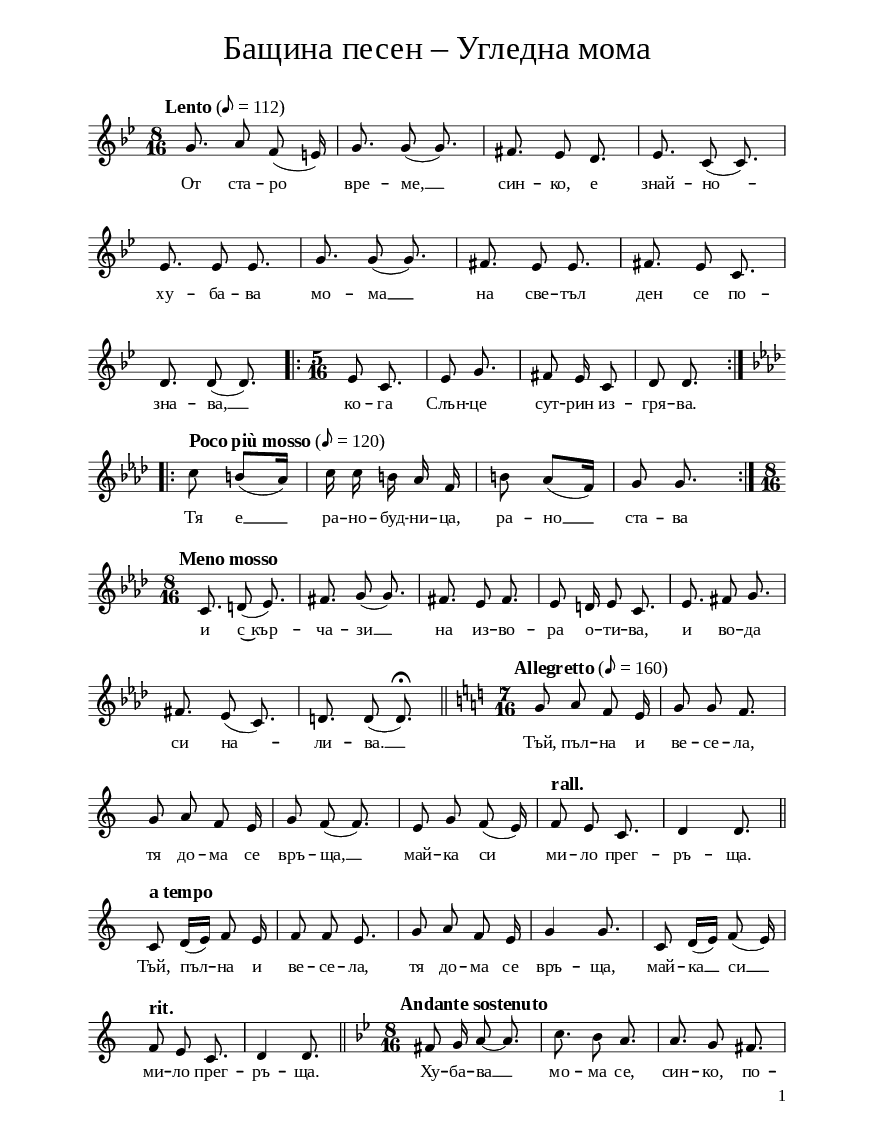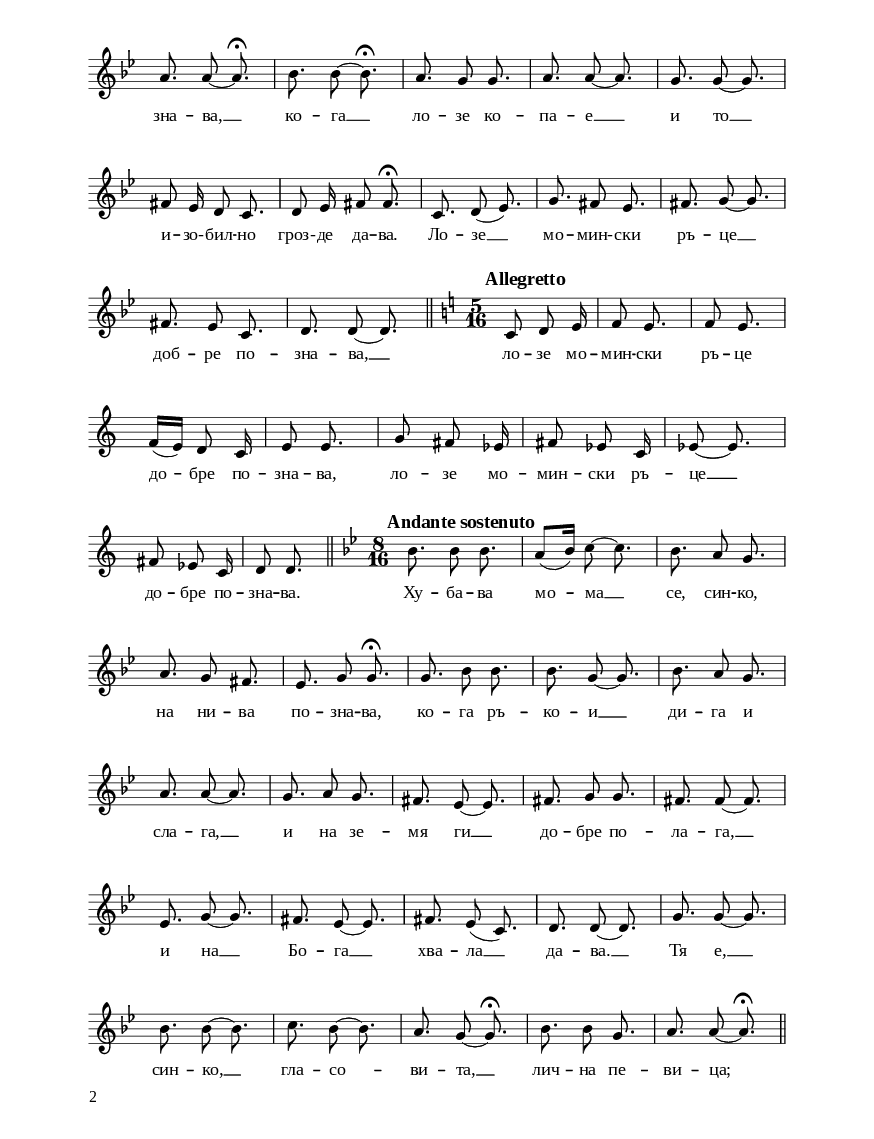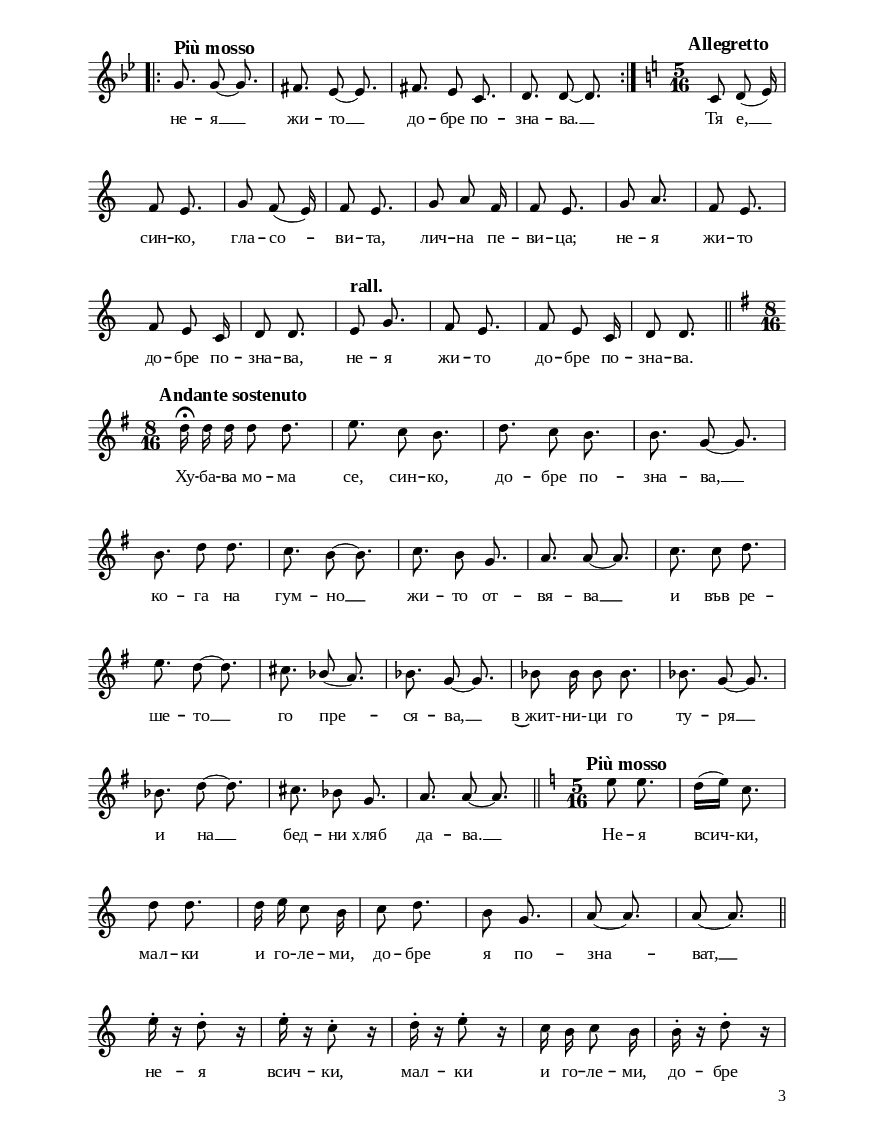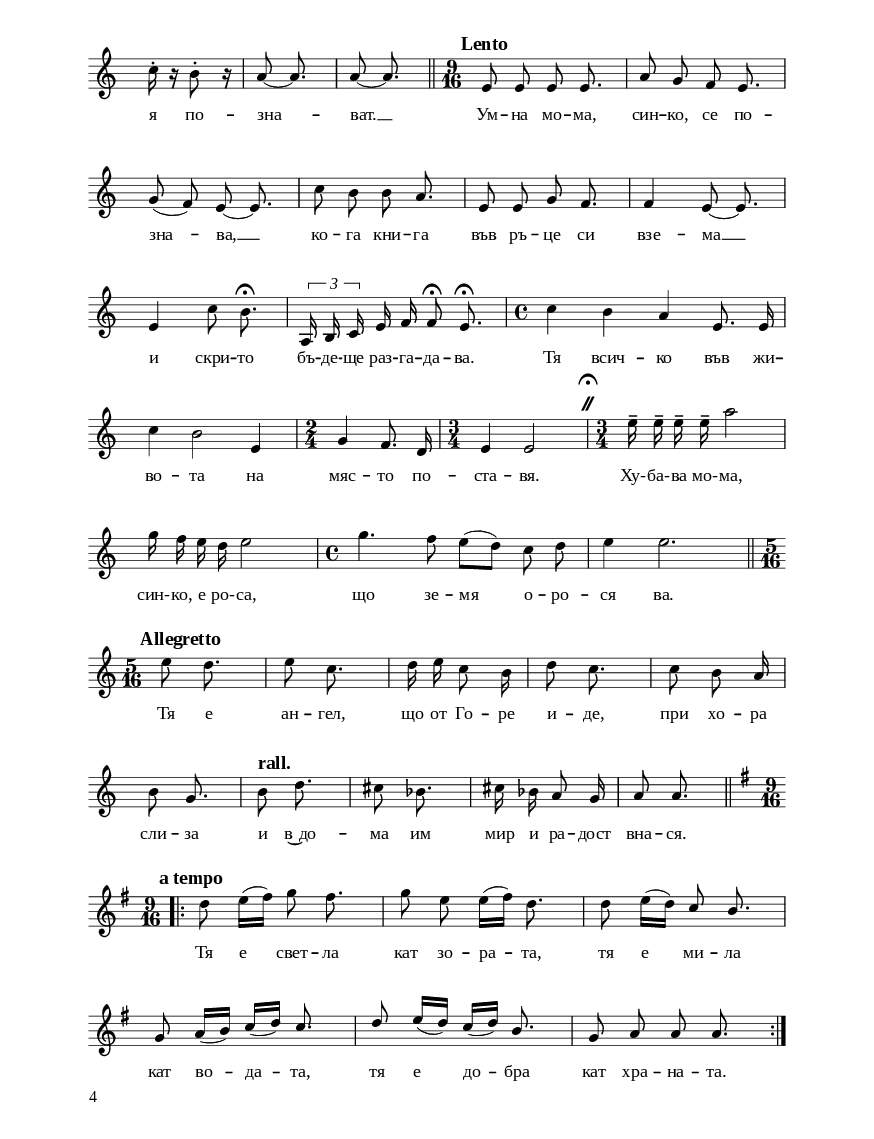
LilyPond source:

\version "2.24.3"

% include paper part and global functions
\include "include/globals.ily"
\bookpart {
  \label #'ref138
  \tocItem \markup "Бащина песен – Угледна мома"
  \paper {
    print-all-headers = ##t
    print-page-number = ##t
    print-first-page-number = ##t

    % put page numbers on the bottom
    oddHeaderMarkup = \markup ""
    evenHeaderMarkup = \markup ""
    oddFooterMarkup = \markup
    \fill-line {
      ""
      \if \should-print-page-number \fromproperty #'page:page-number-string
    }
    evenFooterMarkup = \markup
    \fill-line {
      \if \should-print-page-number \fromproperty #'page:page-number-string
      ""
    }

    left-margin = 1.5\cm
    right-margin = 1.5\cm
    top-margin = 1.6\cm
    bottom-margin = 1.2\cm
    ragged-bottom = ##t % do not spread the staves to fill the whole vertical space

    % change distance between staves
    system-system-spacing =
    #'((basic-distance . 11.5)
       (minimum-distance . 6)
       (padding . 1)
       (stretchability . 12))
  }
  \score {
    \include "include/score-layout.ily"

    \new Voice  \relative c' {
      \clef treble
      \key g \minor
      \time 8/16
      \tempoFunc "Lento" 8 "112"
      \autoBeamOff
      g'8. a8 f(e16) |
      g8. g8(g8.) |
      fis8. ees8 d8. |
      ees8. c8(c8.) | \break

      ees8. ees8 ees8. |
      g8. g8(g8.)  |
      fis8. ees8 ees8.  |
      fis8. ees8 c8.  | \break

      d8. d8(d8.)  |
      \bar ".|:" \time 5/16 ees8 c8.  |
      ees8 g8. |
      fis8 ees16 c8  |
      d8 d8. | \bar ":|.:" \break

      \tempoFunc "Poco più mosso" 8 "120"
      \key f \minor
      c'8 b8[(aes16)] |  |
      c16 c b aes f |  |
      b8 aes([f16])  |
      g8 g8. | \bar ":|."

      \time 8/16 \break
      \tempo "Meno mosso" c,8. d8(ees8.) |
      fis8. g8 (g8.) |
      fis8. ees8 fis8. |
      ees8 d16 ees8 c8. |
      ees8. fis8 g8. | \break

      fis8.ees8(c8.) |
      d8. d8(d8.\fermata) | \bar "||"
      \time 7/16
      \key c \major
      \tempoFunc "Allegretto" 8 "160"
      g8 a f e16 |
      g8 g f8. | \break

      g8 a f e16 |
      g8 f(f8.) |
      e8 g f(e16) |
      \tempo "rall." f8 e c8. |
      d4 d8. | \bar "||" \break

      \tempo "a tempo"
      c8 d16[(e)] f8 e16 |
      f8 f e8. |
      g8 a f e16 |
      g4 g8. |
      c,8 d16[(e)] f8(e16) | \break

      \tempo "rit."
      f8 e c8. |
      d4 d8. | \bar "||"
      \key g \minor
      \time 8/16
      \tempo "Andante sostenuto"
      fis8 g16 a8~ a8. |
      c8. bes8 a8. |
      a8. g8 fis8. | \break

      a8. a8~ a8.\fermata |
      bes8. bes8~ bes8.\fermata |
      a8. g8 g8. |
      a8. a8~ a8. |
      g8. g8~ g8. | \break

      fis8 ees16 d8 c8. |
      d8 ees16 fis8 fis8.\fermata |
      c8. d8(ees8.) |
      g8. fis8 ees8. |
      fis8. g8~ g8. | \break

      fis8. ees8 c8. |
      d8. d8~ d8. | \bar "||"
      \key c \major
      \time 5/16
      \tempo "Allegretto"
      c8 d e 16 |
      f8 e8. |
      f8 e8. | \break

      f16[(e)] d8 c16 |
      e8 e8.|
      g8 fis ees16 |
      fis8 ees8 c16 |
      ees8~ ees8. | \break

      fis8 ees8 c16 |
      d8 d8. | \bar "||"
      \key g \minor
      \time 8/16
      \tempo "Andante sostenuto"
      bes'8. bes8 bes8. |
      a8[(bes16)] c8~ c8. |
      bes8. a8 g8. | \break
      a8. g8 fis8. |
      ees8. g8 g8.\fermata |
      g8. bes8 bes8. |
      bes8. g8~ g8. |
      bes8. a8 g8. | \break

      a8. a8~ a8. |
      g8. a8 g8. |
      fis8. ees8~ ees8. |
      fis8. g8 g8. |
      fis8. fis8~ fis8. | \break

      ees8. g8~ g8. |
      fis8. ees8~ ees8. |
      fis8. ees8(c8.) |
      d8. d8~ d8. |
      g8. g8~ g8. | \break

      bes8. bes8~ bes8. |
      c8. bes8~ bes8. |
      a8. g8~ g8.\fermata |
      bes8. bes8 g8. |
      a8. a8~ a8.\fermata | \break

      \bar ".|:-||"  \tempo "Più mosso"
      g8. g8~ g8. |
      fis8. ees8~ ees8. |
      fis8. ees8 c8. |
      d8. d8~ d8. | \bar ":|."

      \key c \major
      \time 5/16
      \tempo "Allegretto"
      c8 d(e16) | \break

      f8 e8. |
      g8 f8(e16) |
      f8 e8. |
      g8 a f16 |
      f8 e8. |
      g8 a8. |
      f8 e8. | \break

      f8 e c16 |
      d8 d8. |
      \tempo "rall."
      e8 g8. |
      f8 e8. |
      f8 e c16 |
      d8 d8. | \bar "||"
      \time 8/16
      \key g \major
      \break

      \tempo "Andante sostenuto"
      d'16\fermata d d d8 d8. |
      e8. c8 b8. |
      d8. c8 b8. |
      b8. g8~ g8. \break

      b8. d8 d8. |
      c8. b8~ b8. |
      c8. b8 g8. |
      a8. a8~ a8. |
      c8. c8 d8. | \break

      e8. d8~ d8. |
      cis8. \stemUp bes8(a8.) \stemNeutral |
      bes8. g8~ g8. |
      bes8 bes16 bes8 bes8. |
      bes8. g8~ g8. | \break
      bes8. d8~ d8. |
      cis8. bes8 g8. |
      a8. a8~ a8. |  \bar "||"
      \key c \major
      \time 5/16
      \tempo "Più mosso" e'8 e8. |
      d16[(e)] c8. | \break
      d8 d8. |
      d16 e c8  b16 |
      c8 d8. |
      b8 g8. |
      a8~ a8. |
      a8~ a8. | \bar "||" \break

      e'16\staccato r16 d8\staccato r16 |
      e16\staccato r16 c8\staccato r16 |
      d16\staccato r16 e8\staccato r16 |
      c16 b c8 b16 |
      b16\staccato r16 d8\staccato r16 | \break

      c16\staccato r16 b8\staccato r16 |
      a8~ a8. |
      a8~ a8. |  \bar "||"
      \key a \minor
      \time 9/16
      \tempo "Lento" e8 e e e8. |
      a8 g f e8. | \break

      g8(f) e8~ e8. |
      c'8 b b a8. |
      e8 e g f8. |
      f4 e8~ e8. | \break

      e4 c'8 b8.\fermata |
      \tuplet 3/2 { a,16 b c } e f f8\fermata e8.\fermata |
      \time 4/4 c'4 b a e8. e16  \break |

      c'4 b2 e,4 |
      \time 2/4 g4 f8. d16 |
      \time 3/4 e4   e2 \mark\markup{ \column { \hspace #0 \center-align \normalsize \musicglyph #"scripts.ufermata"  \center-align \normalsize \musicglyph #"scripts.caesura.straight" }}
      |
      \bar "|"
      \time 3/4  | % 149

      e'16 --e16 --e16 --
      e16 --a2   \break | % 151
      g16 f16 e16 d16
      e2 | % 152

      \time 4/4  | % 152
      g4.f8 e8 ( [d8 ] )
      c8 d8  | % 153
      e4 e2. \bar "||" \break
      \tempo "Allegretto"
      \time 5/16  | % 154
      e8 d8. | % 155
      e8 c8. | % 156
      d16 e16  c8 b16 |% 158
      d8 c8. | c8 b8 a16 | \break
      b8  g8. |
      \tempo"rall."b8 d8. | % 161
      cis8 bes8. | % 162
      cis16 bes16  a8  g16 | % 163
      a8  a8. \bar "||"

      \break \repeat volta 1 {
        | % 164
        \bar ".|:-||"  \key g \major \time 9/16 | % 164
        \tempo"a tempo" d8 e16 ( [
        fis16 ) ] g8 fis8. | % 165
        g8 e8 e16 ( [ \stemDown
        fis16 ) ]d8. | % 166
        d8 e16 ( [d16 ) ] \stemUp
        c8 b8. \break | % 167
        g8 a16 ( [  b16 ) ]c16 (
        [d16 ) ]c8. | % 168
        d8 e16 ( [d16 ) ] \stemUp
        c16 ( [d16 ) ]b8. | % 169
        g8  a8  a8  a8. \bar ":|."
      }


    }

    \addlyrics {
      От ста -- ро вре -- ме, __ син -- ко, е знай -- но --
      ху -- ба -- ва мо -- ма __ на све -- тъл ден се по --
      зна -- ва, __ ко -- га Слън -- це сут -- рин из -- гря -- ва.
      Тя е __ ра -- но -- буд -- ни -- ца, ра -- но __ ста -- ва
      и с~кър -- ча -- зи __ на из -- во -- ра о -- ти -- ва, и во -- да
      си на -- ли -- ва. __ Тъй, пъл -- на и ве -- се -- ла,
      тя до -- ма се връ -- ща, __ май -- ка си ми -- ло прег -- ръ -- ща.
      Тъй, пъл -- на и ве -- се -- ла,  тя до -- ма се връ -- ща, май -- ка __ си __
      ми -- ло прег -- ръ -- ща. Ху -- ба -- ва __ мо -- ма се, син -- ко, по --
      зна -- ва, __ ко -- га __ ло -- зе ко -- па -- е __ и то __
      и -- "зо-" -- бил -- но "гроз-" -- де да -- ва. Ло -- зе __ мо -- "мин-" -- ски ръ -- це __
      доб -- ре по -- зна -- ва, __ ло -- зе мо -- мин -- ски ръ -- це
      до -- бре по -- зна -- ва, ло -- зе мо -- мин -- ски ръ -- це __
      до -- бре по -- зна -- ва. Ху -- ба -- ва мо -- ма __ се, син -- ко,
      на ни -- ва по -- зна -- ва, ко -- га ръ -- ко -- и __ ди -- га и
      сла -- га, __ и на  зе -- мя ги __ до -- бре по -- ла -- га, __
      и на __ Бо -- га __  хва -- ла __ да -- ва. __ Тя е, __
      син -- ко, __ гла -- со -- ви -- та, __  лич -- на пе -- ви -- ца;
      не -- я __ жи -- то __ до -- бре по -- зна -- ва. __ Тя е, __
      син -- ко, гла -- со -- ви -- та, лич -- на пе -- ви -- ца; не -- я жи -- то
      до -- бре по -- зна -- ва, не -- я жи -- то до -- бре по -- зна -- ва.
      Ху -- ба -- ва мо -- ма се, син -- ко, до -- бре по -- зна -- ва, __
      ко -- га на гум -- но __  жи -- то от -- вя -- ва __ и във ре --
      ше -- то __ го пре -- ся -- ва, __ "в~жит-" -- "ни-" -- ци го ту -- ря __
      и на __  бед -- ни хляб да -- ва. __ Не -- я "всич-" -- ки,
      мал -- ки и го -- ле -- ми, до -- бре я по -- зна -- ват, __
      не -- я всич -- ки, мал -- ки и го -- ле -- ми, до -- бре
      я по -- зна -- ват. __ Ум -- на мо -- ма, син -- ко, се по --
      зна -- ва, __ ко -- га кни -- га във ръ -- це си взе -- ма __
      и скри -- то бъ -- де -- ще раз -- га -- да -- ва. Тя всич -- ко във жи --
      во -- та на мяс -- то по -- ста -- вя. "Ху-" -- "ба-" -- ва "мо-" -- ма,
      "син-" -- ко, е "ро-" -- са, що зе -- мя о -- ро -- ся ва.
      Тя е ан -- гел, що от Го -- ре и -- де, при хо -- ра
      сли -- за  и в~до -- ма им мир и ра -- дост вна -- ся.
      Тя е свет -- ла кат зо -- ра -- та, тя е ми -- ла
      кат во -- да -- та, тя е до -- бра кат хра -- на -- та.
    }

    \header {
      title = \titleFunc #'ref_desc_5 "Бащина песен – Угледна мома" "Baština pesen – Ugledna moma"
    }

    \midi{}

  } % score

} % bookpart
